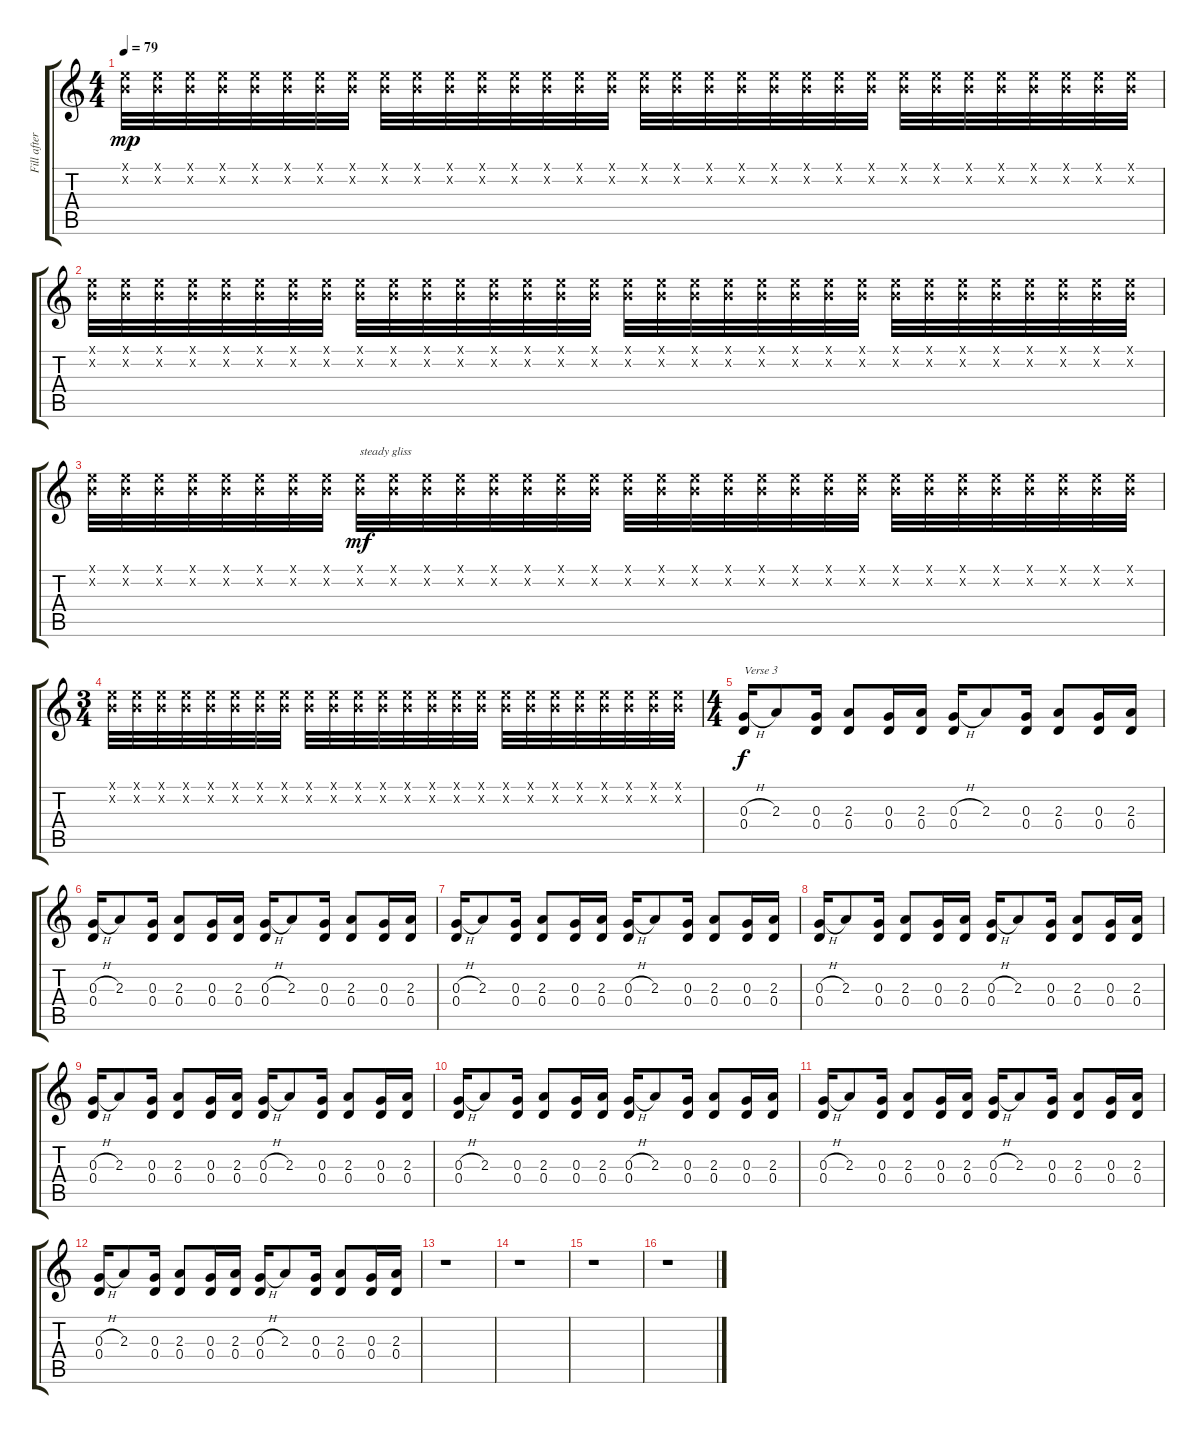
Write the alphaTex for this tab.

\track ("Fill after Guitar Solo" "Fill after") {instrument distortionguitar}
\staff {score tabs}
\tuning (E4 B3 G3 D3 A2 E2) {hide}
\ts (4 4)
\tempo 79
\clef g2
\ks c
(0.1{x} 0.2{x}).32{dy mp} (0.1{x} 0.2{x}).32 (0.1{x} 0.2{x}).32 (0.1{x} 0.2{x}).32 (0.1{x} 0.2{x}).32 (0.1{x} 0.2{x}).32 (0.1{x} 0.2{x}).32 (0.1{x} 0.2{x}).32 (0.1{x} 0.2{x}).32 (0.1{x} 0.2{x}).32 (0.1{x} 0.2{x}).32 (0.1{x} 0.2{x}).32 (0.1{x} 0.2{x}).32 (0.1{x} 0.2{x}).32 (0.1{x} 0.2{x}).32 (0.1{x} 0.2{x}).32 (0.1{x} 0.2{x}).32 (0.1{x} 0.2{x}).32 (0.1{x} 0.2{x}).32 (0.1{x} 0.2{x}).32 (0.1{x} 0.2{x}).32 (0.1{x} 0.2{x}).32 (0.1{x} 0.2{x}).32 (0.1{x} 0.2{x}).32 (0.1{x} 0.2{x}).32 (0.1{x} 0.2{x}).32 (0.1{x} 0.2{x}).32 (0.1{x} 0.2{x}).32 (0.1{x} 0.2{x}).32 (0.1{x} 0.2{x}).32 (0.1{x} 0.2{x}).32 (0.1{x} 0.2{x}).32 |
(0.1{x} 0.2{x}).32 (0.1{x} 0.2{x}).32 (0.1{x} 0.2{x}).32 (0.1{x} 0.2{x}).32 (0.1{x} 0.2{x}).32 (0.1{x} 0.2{x}).32 (0.1{x} 0.2{x}).32 (0.1{x} 0.2{x}).32 (0.1{x} 0.2{x}).32 (0.1{x} 0.2{x}).32 (0.1{x} 0.2{x}).32 (0.1{x} 0.2{x}).32 (0.1{x} 0.2{x}).32 (0.1{x} 0.2{x}).32 (0.1{x} 0.2{x}).32 (0.1{x} 0.2{x}).32 (0.1{x} 0.2{x}).32 (0.1{x} 0.2{x}).32 (0.1{x} 0.2{x}).32 (0.1{x} 0.2{x}).32 (0.1{x} 0.2{x}).32 (0.1{x} 0.2{x}).32 (0.1{x} 0.2{x}).32 (0.1{x} 0.2{x}).32 (0.1{x} 0.2{x}).32 (0.1{x} 0.2{x}).32 (0.1{x} 0.2{x}).32 (0.1{x} 0.2{x}).32 (0.1{x} 0.2{x}).32 (0.1{x} 0.2{x}).32 (0.1{x} 0.2{x}).32 (0.1{x} 0.2{x}).32 |
(0.1{x} 0.2{x}).32 (0.1{x} 0.2{x}).32 (0.1{x} 0.2{x}).32 (0.1{x} 0.2{x}).32 (0.1{x} 0.2{x}).32 (0.1{x} 0.2{x}).32 (0.1{x} 0.2{x}).32 (0.1{x} 0.2{x}).32 (0.1{x} 0.2{x}).32{txt "steady gliss" dy mf} (0.1{x} 0.2{x}).32 (0.1{x} 0.2{x}).32 (0.1{x} 0.2{x}).32 (0.1{x} 0.2{x}).32 (0.1{x} 0.2{x}).32 (0.1{x} 0.2{x}).32 (0.1{x} 0.2{x}).32 (0.1{x} 0.2{x}).32 (0.1{x} 0.2{x}).32 (0.1{x} 0.2{x}).32 (0.1{x} 0.2{x}).32 (0.1{x} 0.2{x}).32 (0.1{x} 0.2{x}).32 (0.1{x} 0.2{x}).32 (0.1{x} 0.2{x}).32 (0.1{x} 0.2{x}).32 (0.1{x} 0.2{x}).32 (0.1{x} 0.2{x}).32 (0.1{x} 0.2{x}).32 (0.1{x} 0.2{x}).32 (0.1{x} 0.2{x}).32 (0.1{x} 0.2{x}).32 (0.1{x} 0.2{x}).32 |
\ts (3 4)
(0.1{x} 0.2{x}).32 (0.1{x} 0.2{x}).32 (0.1{x} 0.2{x}).32 (0.1{x} 0.2{x}).32 (0.1{x} 0.2{x}).32 (0.1{x} 0.2{x}).32 (0.1{x} 0.2{x}).32 (0.1{x} 0.2{x}).32 (0.1{x} 0.2{x}).32 (0.1{x} 0.2{x}).32 (0.1{x} 0.2{x}).32 (0.1{x} 0.2{x}).32 (0.1{x} 0.2{x}).32 (0.1{x} 0.2{x}).32 (0.1{x} 0.2{x}).32 (0.1{x} 0.2{x}).32 (0.1{x} 0.2{x}).32 (0.1{x} 0.2{x}).32 (0.1{x} 0.2{x}).32 (0.1{x} 0.2{x}).32 (0.1{x} 0.2{x}).32 (0.1{x} 0.2{x}).32 (0.1{x} 0.2{x}).32 (0.1{x} 0.2{x}).32 |
\ts (4 4)
(0.3{h} 0.4).16{txt "Verse 3" dy f instrument distortionguitar} 2.3.8 (0.3 0.4).16 (2.3 0.4).8 (0.3 0.4).16 (2.3 0.4).16 (0.3{h} 0.4).16 2.3.8 (0.3 0.4).16 (2.3 0.4).8 (0.3 0.4).16 (2.3 0.4).16 |
(0.3{h} 0.4).16 2.3.8 (0.3 0.4).16 (2.3 0.4).8 (0.3 0.4).16 (2.3 0.4).16 (0.3{h} 0.4).16 2.3.8 (0.3 0.4).16 (2.3 0.4).8 (0.3 0.4).16 (2.3 0.4).16 |
(0.3{h} 0.4).16 2.3.8 (0.3 0.4).16 (2.3 0.4).8 (0.3 0.4).16 (2.3 0.4).16 (0.3{h} 0.4).16 2.3.8 (0.3 0.4).16 (2.3 0.4).8 (0.3 0.4).16 (2.3 0.4).16 |
(0.3{h} 0.4).16 2.3.8 (0.3 0.4).16 (2.3 0.4).8 (0.3 0.4).16 (2.3 0.4).16 (0.3{h} 0.4).16 2.3.8 (0.3 0.4).16 (2.3 0.4).8 (0.3 0.4).16 (2.3 0.4).16 |
(0.3{h} 0.4).16 2.3.8 (0.3 0.4).16 (2.3 0.4).8 (0.3 0.4).16 (2.3 0.4).16 (0.3{h} 0.4).16 2.3.8 (0.3 0.4).16 (2.3 0.4).8 (0.3 0.4).16 (2.3 0.4).16 |
(0.3{h} 0.4).16 2.3.8 (0.3 0.4).16 (2.3 0.4).8 (0.3 0.4).16 (2.3 0.4).16 (0.3{h} 0.4).16 2.3.8 (0.3 0.4).16 (2.3 0.4).8 (0.3 0.4).16 (2.3 0.4).16 |
(0.3{h} 0.4).16 2.3.8 (0.3 0.4).16 (2.3 0.4).8 (0.3 0.4).16 (2.3 0.4).16 (0.3{h} 0.4).16 2.3.8 (0.3 0.4).16 (2.3 0.4).8 (0.3 0.4).16 (2.3 0.4).16 |
(0.3{h} 0.4).16 2.3.8 (0.3 0.4).16 (2.3 0.4).8 (0.3 0.4).16 (2.3 0.4).16 (0.3{h} 0.4).16 2.3.8 (0.3 0.4).16 (2.3 0.4).8 (0.3 0.4).16 (2.3 0.4).16 |
r.1 |
r.1 |
r.1 |
r.1
